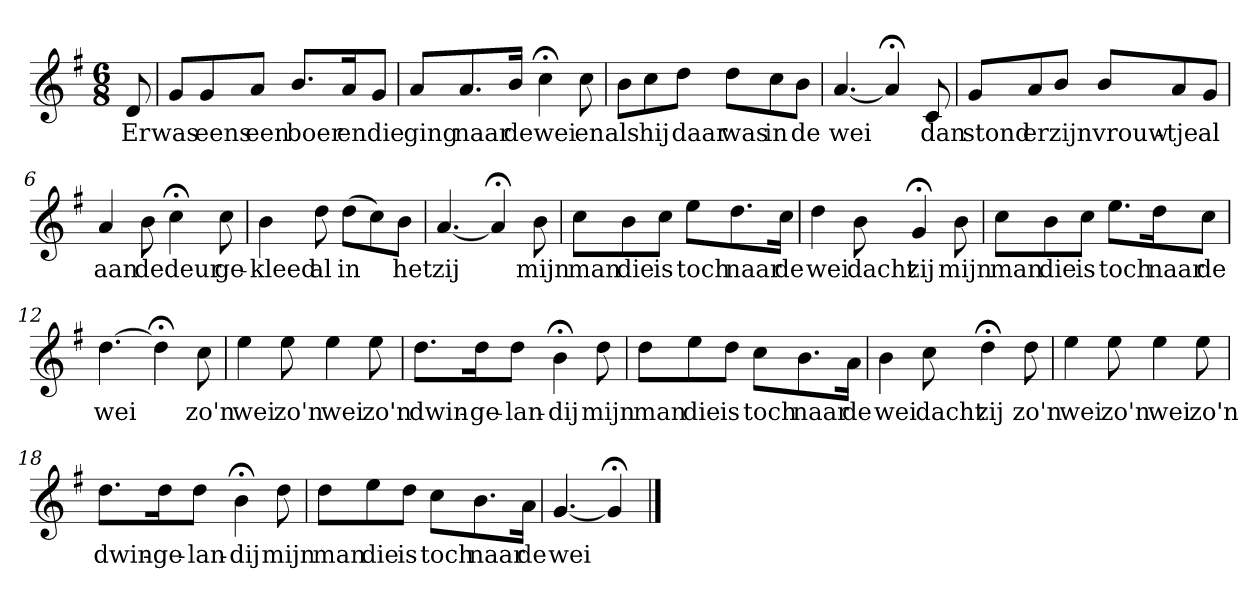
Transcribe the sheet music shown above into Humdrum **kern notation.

**kern	**text
*part1	*part1
*staff1	*staff1
*k[f#]	*
*G:	*
*M6/8	*
*MM120	*
=	=
8d	Er
=1	=1
8gL	was
8g	eens
8aJ	een
8.bL	boer
16aK	en
8gJ	die
=2	=2
8aL	ging
8.a	naar
16bJk	de
4cc;<	wei
8cc	en
=3	=3
8bL	als
8cc	hij
8ddJ	daar
8ddL	was
8cc	in
8bJ	de
=4	=4
[4.a	wei
4a;<]	.
8c	dan
=5	=5
8gL	stond
8a	er
8bJ	zijn
8bL	vrouw-
8a	-tje
8gJ	al
=6	=6
4a	aan
8b	de
4cc;<	deur
8cc	ge-
=7	=7
4b	-kleed
8dd	al
(8ddL	in
8cc)	.
8bJ	het
=8	=8
[4.a	zij
4a;<]	.
8b	mijn
=9	=9
8ccL	man
8b	die
8ccJ	is
8eeL	toch
8.dd	naar
16ccJk	de
=10	=10
4dd	wei
8b	dacht
4g;<	zij
8b	mijn
=11	=11
8ccL	man
8b	die
8ccJ	is
8.eeL	toch
16ddK	naar
8ccJ	de
=12	=12
[4.dd	wei
4dd;<]	.
8cc	zo'n
=13	=13
4ee	wei
8ee	zo'n
4ee	wei
8ee	zo'n
=14	=14
8.ddL	dwin-
16ddK	-ge-
8ddJ	-lan-
4b;<	-dij
8dd	mijn
=15	=15
8ddL	man
8ee	die
8ddJ	is
8ccL	toch
8.b	naar
16aJk	de
=16	=16
4b	wei
8cc	dacht
4dd;<	zij
8dd	zo'n
=17	=17
4ee	wei
8ee	zo'n
4ee	wei
8ee	zo'n
=18	=18
8.ddL	dwin-
16ddK	-ge-
8ddJ	-lan-
4b;<	-dij
8dd	mijn
=19	=19
8ddL	man
8ee	die
8ddJ	is
8ccL	toch
8.b	naar
16aJk	de
=20	=20
[4.g	wei
4g;<]	.
==	==
*-	*-
